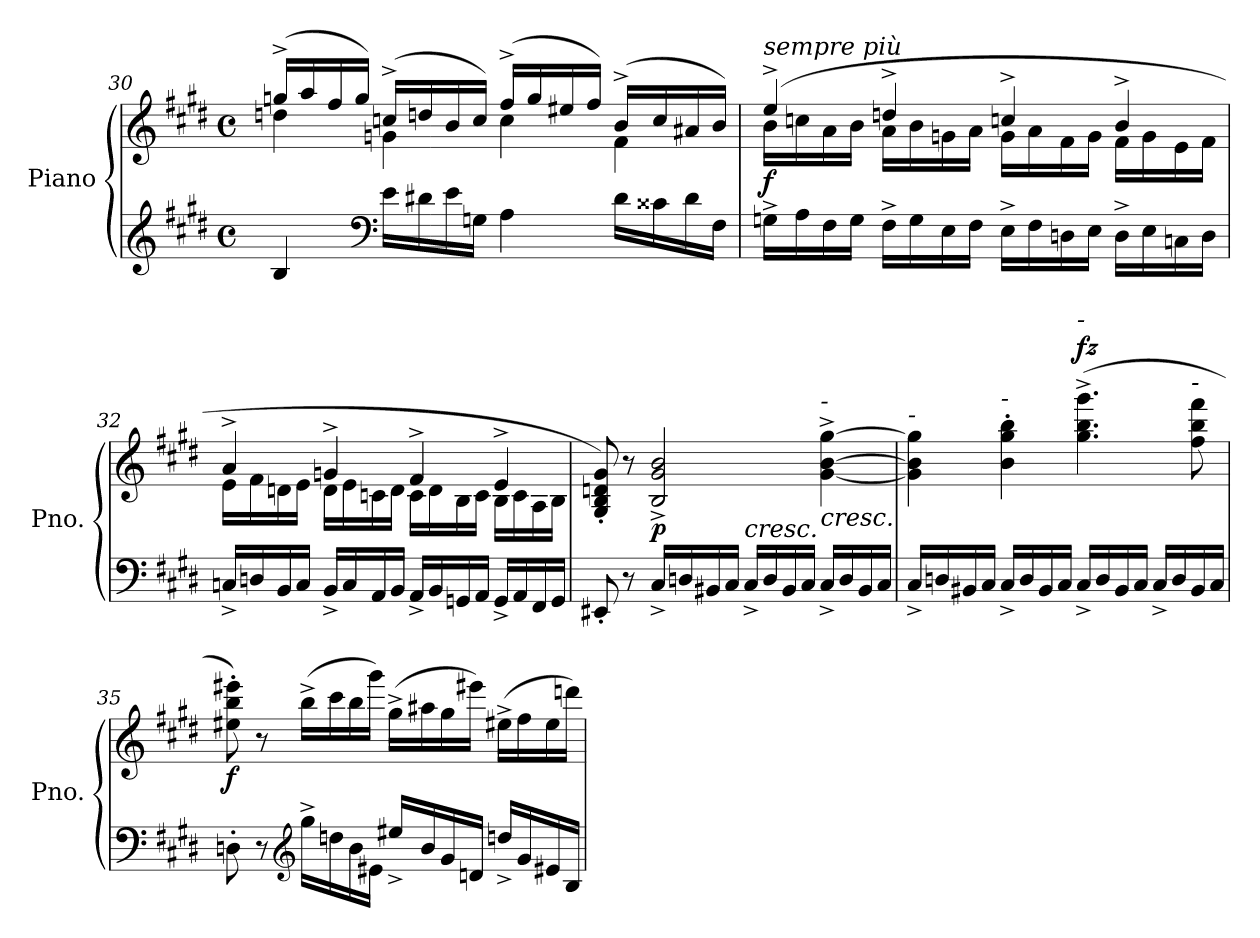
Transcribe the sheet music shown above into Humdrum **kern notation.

**kern	**kern	**dynam
*part1	*part1	*part1
*staff2	*staff1	*staff1/2
*I"Piano	*	*
*I'Pno.	*	*
*clefG2	*clefG2	*
*k[f#c#g#d#]	*k[f#c#g#d#]	*
*M4/4	*M4/4	*
*met(c)	*met(c)	*
=30	=30	=30
*	*^	*
4B/	(16ggn^/LL	4ddn\	.
.	16aa/	.	.
.	16ff#/	.	.
.	16gg/JJ)	.	.
*clefF4	*	*	*
16e\LL	(16ccn^/LL	4gn\	.
16d#X\	16ddn/	.	.
16e\	16b/	.	.
16Gn\JJ	16cc/JJ)	.	.
4A\	(16ff#^/LL	4cc\	.
.	16gg/	.	.
.	16ee#X/	.	.
.	16ff#/JJ)	.	.
16d#\LL	(16b^/LL	4f#\	.
16c##X\	16cc/	.	.
16d#\	16a#X/	.	.
16F#\JJ	16b/JJ)	.	.
=31	=31	=31	=31
!	!LO:TX:a:i:t=sempre più	!	!
!	!	!	!LO:DY:b
16Gn^\LL	(4ee^/	16b\LL	f
16A\	.	16ccn\	.
16F#\	.	16a\	.
16G\JJ	.	16b\JJ	.
16F#^\LL	4ddn^/	16a\LL	.
16G\	.	16b\	.
16E\	.	16gn\	.
16F#\JJ	.	16a\JJ	.
16E^\LL	4ccn^/	16g\LL	.
16F#\	.	16a\	.
16Dn\	.	16f#\	.
16E\JJ	.	16g\JJ	.
16D^\LL	4b^/	16f#\LL	.
16E\	.	16g\	.
16Cn\	.	16e\	.
16D\JJ	.	16f#\JJ	.
=32	=32	=32	=32
16Cn^/LL	4a^/	16e\LL	.
16Dn/	.	16f#\	.
16BB/	.	16dn\	.
16C/JJ	.	16e\JJ	.
16BB^/LL	4gn^/	16d\LL	.
16C/	.	16e\	.
16AA/	.	16cn\	.
16BB/JJ	.	16d\JJ	.
16AA^/LL	4f#^/	16c\LL	.
16BB/	.	16d\	.
16GGn/	.	16B\	.
16AA/JJ	.	16c\JJ	.
16GG^/LL	4e^/	16B\LL	.
16AA/	.	16c\	.
16FF#/	.	16A\	.
16GG/JJ	.	16B\JJ	.
!!LO:LB:g=z
=33	=33	=33	=33
!	!	!	!LO:DY:b
*	*v	*v	*
8EE#X'/	8G#/' 8B/' 8dn/' 8g#/')	other-dynamics
8r	8r	.
!	!	!LO:DY:b
16C#^/LL	2B/^ 2g#/^ 2b/^	p
16Dn/	.	.
16BB#X/	.	.
16C#/JJ	.	.
!LO:TX:a:i:t=cresc.	!	!
16C#^/LL	.	.
16D/	.	.
16BB#/	.	.
16C#/JJ	.	.
!	!LO:TX:a:i:t=-	!
!	!	!LO:HP:b
16C#^/LL	[4g#\^ [4b\^ [4gg#\^	<
16D/	.	.
16BB#/	.	.
16C#/JJ	.	.
=34	=34	=34
!	!LO:TX:a:i:t=-	!
16C#^/LL	4g#\] 4b\] 4gg#\]	.
16Dn/	.	.
16BB#X/	.	.
16C#/JJ	.	.
!	!LO:TX:a:i:t=-	!
16C#^/LL	4b\' 4gg#\' 4bb\'	.
16D/	.	.
16BB#/	.	.
16C#/JJ	.	.
!	!LO:TX:a:i:t=-	!
!	!	!LO:DY:a
16C#^/LL	(4.gg#\^ 4.bb\^ 4.ggg#\^	fz
16D/	.	.
16BB#/	.	.
16C#/JJ	.	.
16C#^/LL	.	.
16D/	.	.
!	!LO:TX:a:i:t=-	!
16BB#/	8ff#\ 8bb\ 8fff#\	.
16C#/JJ	.	.
.	.	[
=35	=35	=35
!	!	!LO:DY:b
8Dn'\	8ee#X\' 8bb\' 8eee#X\')	f
8r	8r	.
*clefG2	*	*
16gg#^\LL	(16bb^\LL	.
16ddn\	16ccc#\	.
16b\	16bb\	.
16e#X\JJ	16ggg#\JJ)	.
16ee#X^/LL	(16gg#^\LL	.
16b/	16aa#X\	.
16g#/	16gg#\	.
16dn/JJ	16eee#X\JJ)	.
16ddn^/LL	(16ee#X^\LL	.
16g#/	16ff#\	.
16e#X/	16ee#\	.
16B/JJ	16dddn\JJ)	.
=	=	=
*-	*-	*-
